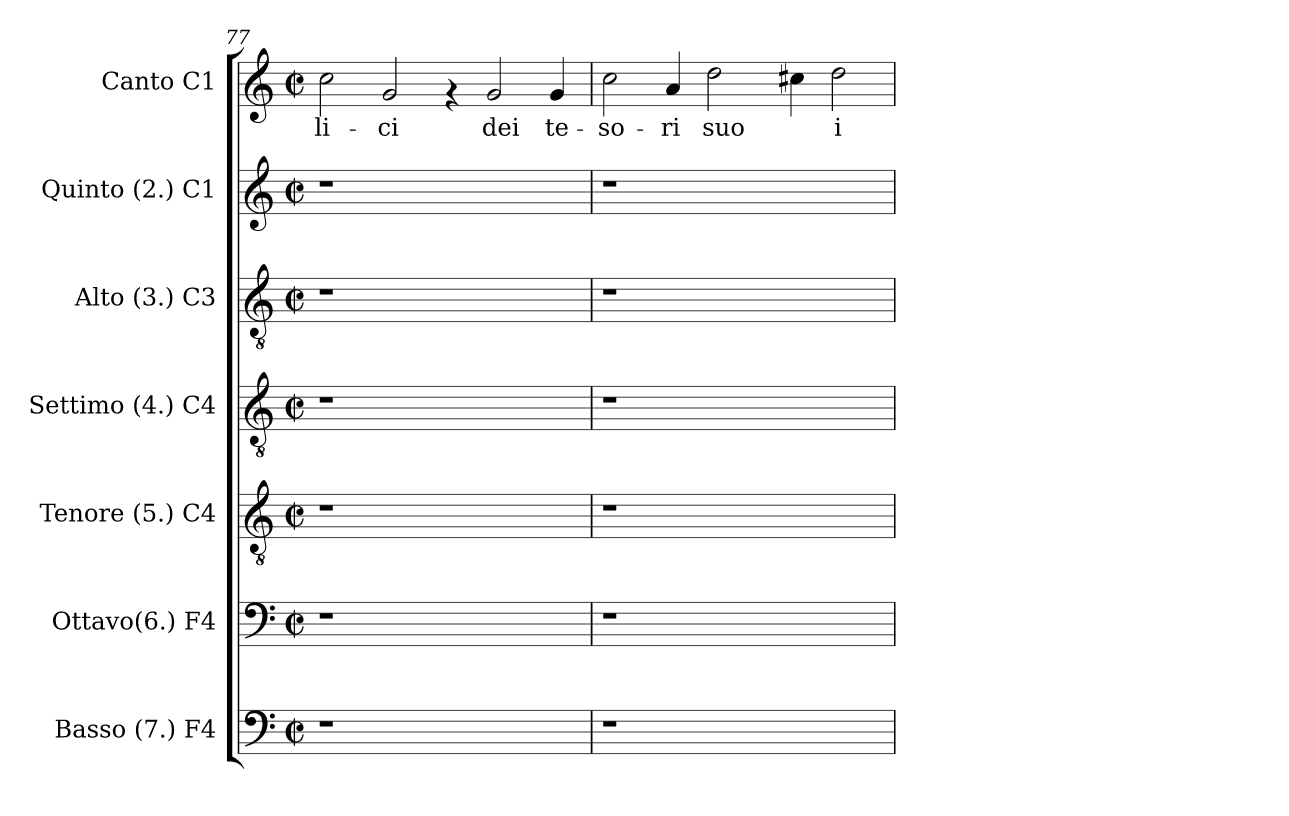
**kern	**kern	**kern	**kern	**kern	**kern	**kern	**text
*part7	*part6	*part5	*part4	*part3	*part2	*part1	*part1
*staff7	*staff6	*staff5	*staff4	*staff3	*staff2	*staff1	*staff1
*I"Basso (7.)  F4	*I"Ottavo(6.)  F4	*I"Tenore (5.)  C4	*I"Settimo (4.)  C4	*I"Alto (3.)  C3	*I"Quinto (2.)  C1	*I"Canto  C1	*
*	*	*I'T	*	*I'A	*	*I'C	*
*clefF4	*clefF4	*clefGv2	*clefGv2	*clefGv2	*clefG2	*clefG2	*
*k[]	*k[]	*k[]	*k[]	*k[]	*k[]	*k[]	*
*C:	*C:	*C:	*C:	*C:	*C:	*C:	*
*M2/2	*M2/2	*M2/2	*M2/2	*M2/2	*M2/2	*M2/2	*
*met(c|)	*met(c|)	*met(c|)	*met(c|)	*met(c|)	*met(c|)	*met(c|)	*
=77	=77	=77	=77	=77	=77	=77	=77
!	!	!	!	!	!	!	!LO:LY:b:cj
1r	1r	1r	1r	1r	1r	2cc\	-li-
!	!	!	!	!	!	!	!LO:LY:b:cj
.	.	.	.	.	.	2g/	-ci
1ryy	1ryy	1ryy	1ryy	1ryy	1ryy	4rf	.
!	!	!	!	!	!	!	!LO:LY:b:cj
.	.	.	.	.	.	2g/	dei
!	!	!	!	!	!	!	!LO:LY:b:cj
.	.	.	.	.	.	4g/	te-
=78	=78	=78	=78	=78	=78	=78	=78
!	!	!	!	!	!	!	!LO:LY:b:cj
1r	1r	1r	1r	1r	1r	2cc\	-so-
!	!	!	!	!	!	!	!LO:LY:b:cj
.	.	.	.	.	.	4a/	-ri
!	!	!	!	!	!	!	!LO:LY:b:cj
.	.	.	.	.	.	2dd\	suo-
1ryy	1ryy	1ryy	1ryy	1ryy	1ryy	.	.
!	!	!	!	!	!	!	!LO:LY:b:cj
.	.	.	.	.	.	4cc#X\	--
!	!	!	!	!	!	!	!LO:LY:b:cj
.	.	.	.	.	.	2dd\	-i
=	=	=	=	=	=	=	=
*-	*-	*-	*-	*-	*-	*-	*-
